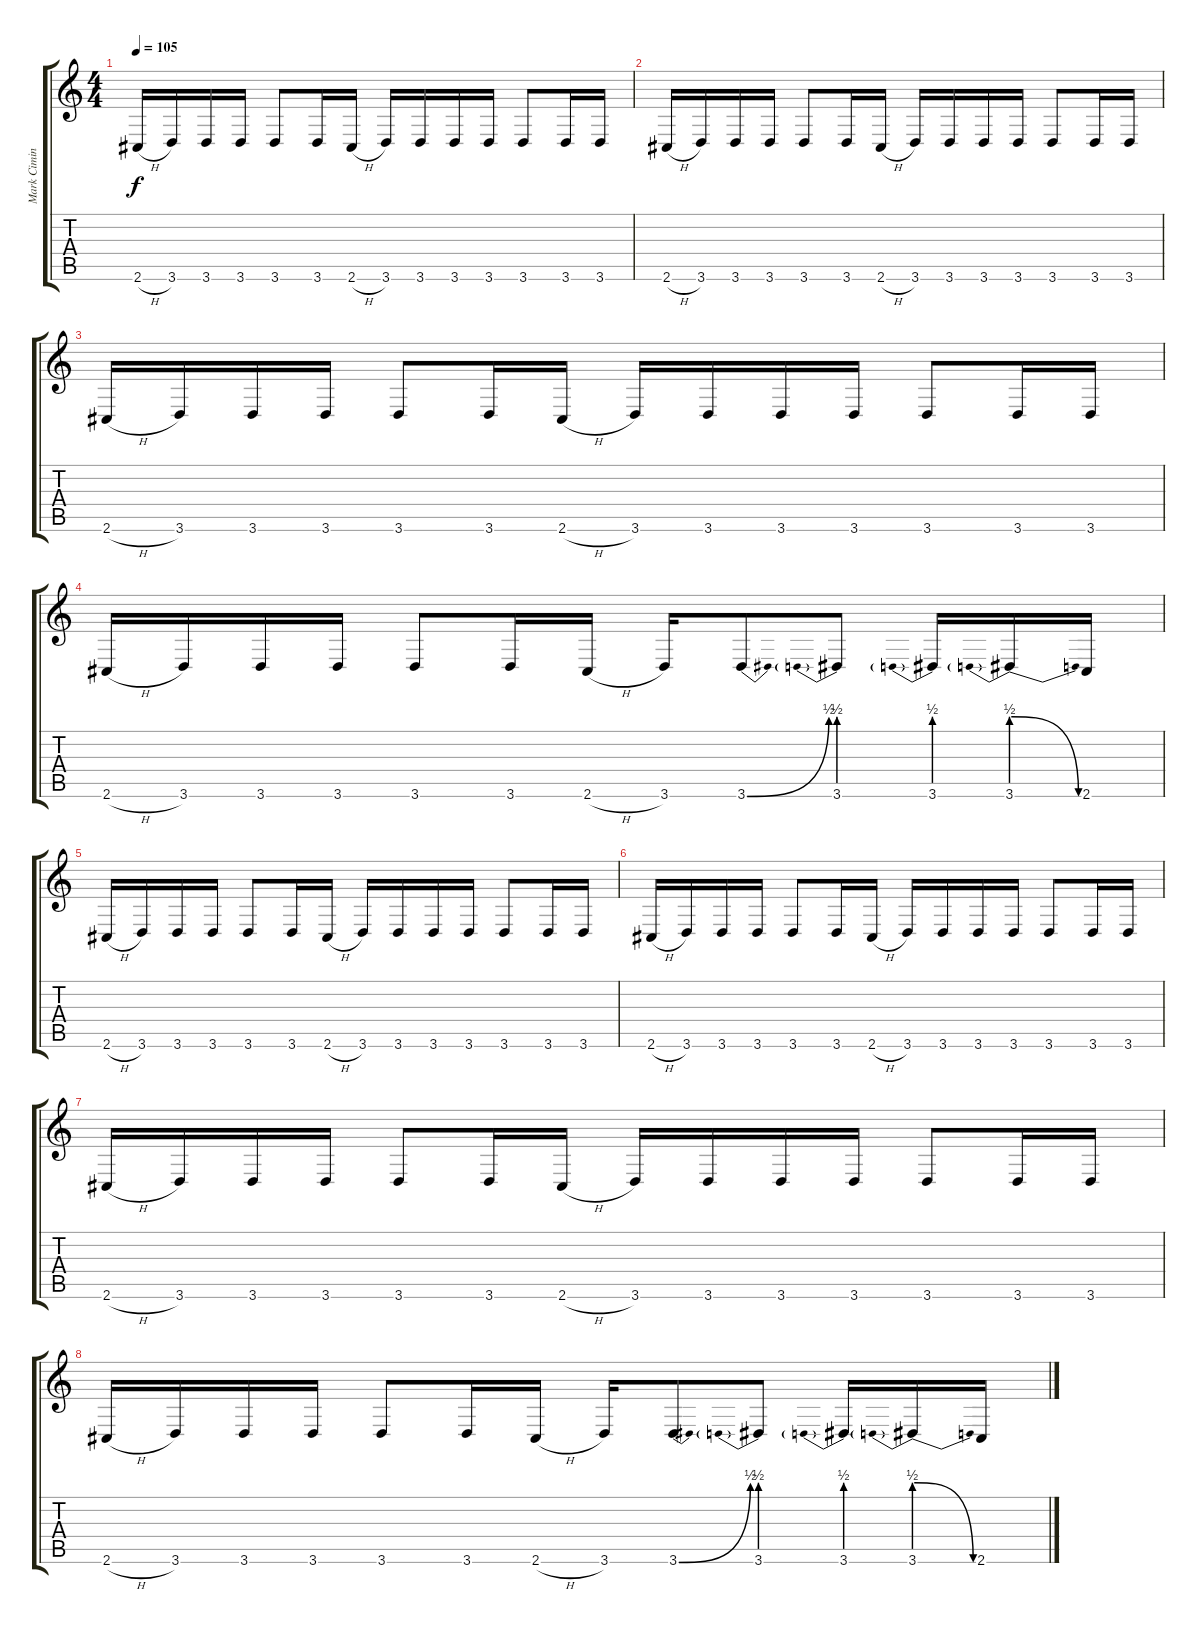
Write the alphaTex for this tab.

\track ("Mark Cimino" "Mark Cimin") {instrument distortionguitar}
\staff {score tabs}
\tuning (Eb4 B3 Gb3 B2 Gb2 B1) {hide}
\ts (4 4)
\tempo 105
\clef g2
\ks c
2.6{h}.16{dy f} 3.6.16 3.6.16 3.6.16 3.6.8 3.6.16 2.6{h}.16 3.6.16 3.6.16 3.6.16 3.6.16 3.6.8 3.6.16 3.6.16 |
2.6{h}.16 3.6.16 3.6.16 3.6.16 3.6.8 3.6.16 2.6{h}.16 3.6.16 3.6.16 3.6.16 3.6.16 3.6.8 3.6.16 3.6.16 |
2.6{h}.16 3.6.16 3.6.16 3.6.16 3.6.8 3.6.16 2.6{h}.16 3.6.16 3.6.16 3.6.16 3.6.16 3.6.8 3.6.16 3.6.16 |
2.6{h}.16 3.6.16 3.6.16 3.6.16 3.6.8 3.6.16 2.6{h}.16 3.6.16 3.6{be (bend 0 0 60 2)}.8 3.6{be (prebend 0 2 60 2)}.8 3.6{be (prebend 0 2 60 2)}.16 3.6{be (prebendrelease 0 2 60 0)}.16 2.6.16 |
2.6{h}.16 3.6.16 3.6.16 3.6.16 3.6.8 3.6.16 2.6{h}.16 3.6.16 3.6.16 3.6.16 3.6.16 3.6.8 3.6.16 3.6.16 |
2.6{h}.16 3.6.16 3.6.16 3.6.16 3.6.8 3.6.16 2.6{h}.16 3.6.16 3.6.16 3.6.16 3.6.16 3.6.8 3.6.16 3.6.16 |
2.6{h}.16 3.6.16 3.6.16 3.6.16 3.6.8 3.6.16 2.6{h}.16 3.6.16 3.6.16 3.6.16 3.6.16 3.6.8 3.6.16 3.6.16 |
2.6{h}.16 3.6.16 3.6.16 3.6.16 3.6.8 3.6.16 2.6{h}.16 3.6.16 3.6{be (bend 0 0 60 2)}.8 3.6{be (prebend 0 2 60 2)}.8 3.6{be (prebend 0 2 60 2)}.16 3.6{be (prebendrelease 0 2 60 0)}.16 2.6.16
